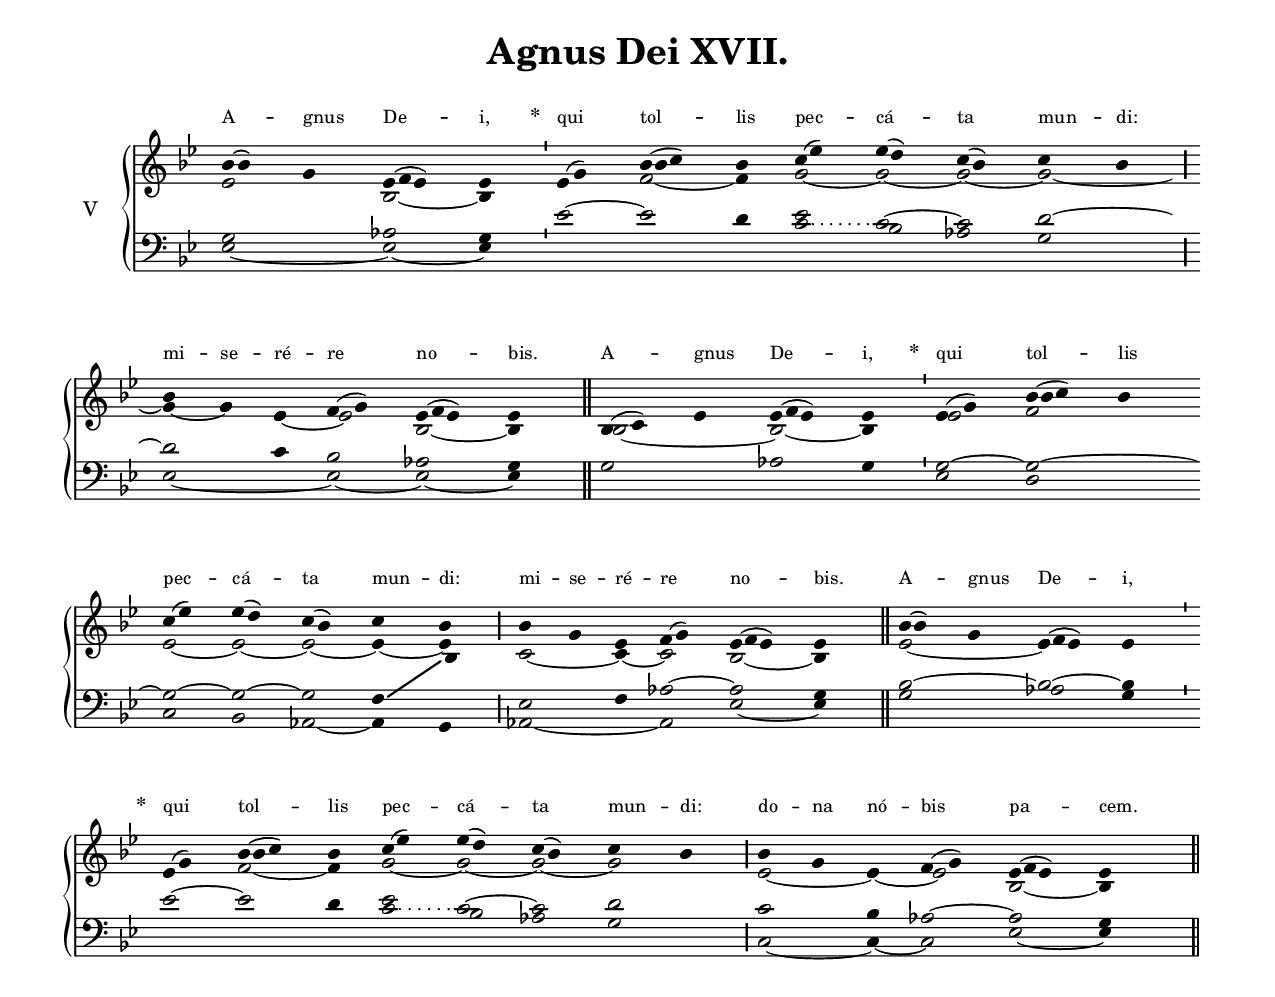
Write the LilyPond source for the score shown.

\version "2.18"
\include "gregorian.ly"
\include "noh2.ily"

%Page reference: page v.95
%(volume.page)

global = {
 \key ees \lydian
 \cadenzaOn 
 \override Glissando #'thickness = #2.0
}

\header {
  title = \markup \center-column {"Agnus Dei XVII." \vspace #1 }
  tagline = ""
  composer = ""
}

\paper {
 #(include-special-characters)
  oddHeaderMarkup = \markup \fill-line {
    \line {}
    \center-column {
      \on-the-fly #first-page     " "
      \on-the-fly #not-first-page ""
    }
    \line { \on-the-fly #print-page-number-check-first \fromproperty #'page:page-number-string }
  }
  evenHeaderMarkup = \markup \fill-line {
    \line { \on-the-fly #print-page-number-check-first \fromproperty #'page:page-number-string }
    \center-column { "" }
    \line {}
  }
}

chantText = \lyricmode {
A -- gnus De -- i, 
\set stanza = " * " qui tol -- lis pec -- cá -- ta mun -- di: 
mi -- se -- ré -- re no -- bis. 
A -- gnus De -- i, 
\set stanza = " * " qui tol -- lis pec -- cá -- ta mun -- di: 
mi -- se -- ré -- re no -- bis. 
A -- gnus De -- i, 
\set stanza = " * " qui tol -- lis pec -- cá -- ta mun -- di: 
do -- na nó -- bis pa -- cem. }

chantMusic = {
\tieDown   bes'4 ( bes'4) g'4 ees'4 ( f'4 ees'4) ees'4 \divisioMinima
 ees'4 ( g'4) bes'4 ( bes'4 c''4) bes'4 c''4 ( ees''4) ees''4 ( d''4) c''4 ( bes'4) c''4 bes'4 \divisioMaior
 \forceBreak
 bes'4 g'4 ees'4 f'4 ( g'4) ees'4 ( f'4 ees'4) ees'4 \finalis
 bes4 ( c'4) ees'4 ees'4 ( f'4 ees'4) ees'4 \divisioMinima
 ees'4 ( g'4) bes'4 ( bes'4 c''4) bes'4 \forceBreak
 c''4 ( ees''4) ees''4 ( d''4) c''4 ( bes'4) c''4 bes'4 \divisioMaior
 bes'4 g'4 ees'4 f'4 ( g'4) ees'4 ( f'4 ees'4) ees'4 \finalis
 bes'4 ( bes'4) g'4 ees'4 ( f'4 ees'4) ees'4 \divisioMinima
 \forceBreak
 ees'4 ( g'4) bes'4 ( bes'4 c''4) bes'4 c''4 ( ees''4) ees''4 ( d''4) c''4 ( bes'4) c''4 bes'4 \divisioMaior
 bes'4 g'4 ees'4 f'4 ( g'4) ees'4 ( f'4 ees'4) ees'4 \finalis

}

altoMusic = {
ees'2*3/2 bes2*3/2 ~ bes4 \divisioMinima
r2 f'2*3/2 ~ f'4 g'2 ~ g'2 ~ g'2 ~ g'2 ~ \divisioMaior
g'4 ~ g'4 ees'4 ~ ees'2 bes2*3/2 ~ bes4 \finalis
bes2*3/2 ~ bes2*3/2 ~ bes4 \divisioMinima
ees'2 f'2*4/2 ees'2 ~ ees'2 ~ ees'2 ~ ees'4 ~ ees'4 \divisioMaior
c'2 ~ c'4 ~ c'2 bes2*3/2 ~ bes4 \finalis
ees'2*3/2 ~ ees'4 s2*5/2 f'2*3/2 ~ f'4 g'2 ~ g'2 ~ g'2 ~ g'2 \divisioMaior
ees'2 ~ ees'4 ~ ees'2 bes2*3/2 ~ bes4 \finalis
}

tenorMusic = {
g2*3/2 aes2*3/2 g4 \divisioMinima
ees'2 ~ ees'2*3/2 d'4 ees'2 c'2 ~ c'2 d'2 ~ \divisioMaior
d'2 c'4 bes2 aes2*3/2 g4 \finalis
g2*3/2 aes2*3/2 g4 \divisioMinima
g2 ~ g2*4/2 ~ g2 ~ g2 ~ g2 f4 -\tweak Glissando.Y-offset #-0.8 \glissando \change Staff = "up" bes4 \change Staff = "down" \divisioMaior
ees2 f4 aes2 ~ aes2*3/2 g4 \finalis
bes2*3/2 ~ bes2*3/2 ~ bes4 \divisioMinima
ees'2 ~ ees'2*3/2 d'4 ees'2 c'2 ~ c'2 d'2 \divisioMaior
c'2 bes4 aes2 ~ aes2*3/2 g4 \finalis
}

bassMusic = {
ees2*3/2 ~ ees2*3/2 ~ ees4 \divisioMinima
r2*6/2 c'2 bes2 aes2 g2 \divisioMaior
ees2*3/2 ~ ees2 ~ ees2*3/2 ~ ees4 \finalis
r2*7/2 \divisioMinima
ees2 d2*4/2 c2 bes,2 aes,2 ~ aes,4 g,4 \divisioMaior
aes,2*3/2 ~ aes,2 ees2*3/2 ~ ees4 \finalis
g2*3/2 aes2*3/2 g4 \divisioMinima
r2*6/2 c'2 bes2 aes2 g2 \divisioMaior
c2 ~ c4 ~ c2 ees2*3/2 ~ ees4 \finalis
}

voiceLines = {
\voiceLineStyle


s2*13/2
\allowVoiceLineBreak
\voiceLine "down" "down" c'2*2/2 c'2*1/2


s2*57/2
\allowVoiceLineBreak
\voiceLine "down" "down" c'2*2/2 c'2*1/2


}

\score{
  <<
    \new Lyrics
    \new GrandStaff <<
      \set GrandStaff.autoBeaming = ##f
      \set GrandStaff.instrumentName = \markup \center-column {
        "V"
      }
      \new Staff = up <<
        \new Voice = "chant" {
          \voiceOne \global \chantMusic
        }
        \new Voice {
          \voiceTwo \global \altoMusic
        }
      >>

      \new Staff = down <<
        \clef bass
        \new Voice {
          \voiceOne \global \tenorMusic
        }
        \new Voice {
          \voiceTwo \global \bassMusic
        }
	\new Voice {
        \voiceThree \global \voiceLines
        }
      >>
    >>
    \context Lyrics {
      \lyricsto chant {
      \chantText
    }
    }
  >>
  \layout{
  }
  
}
